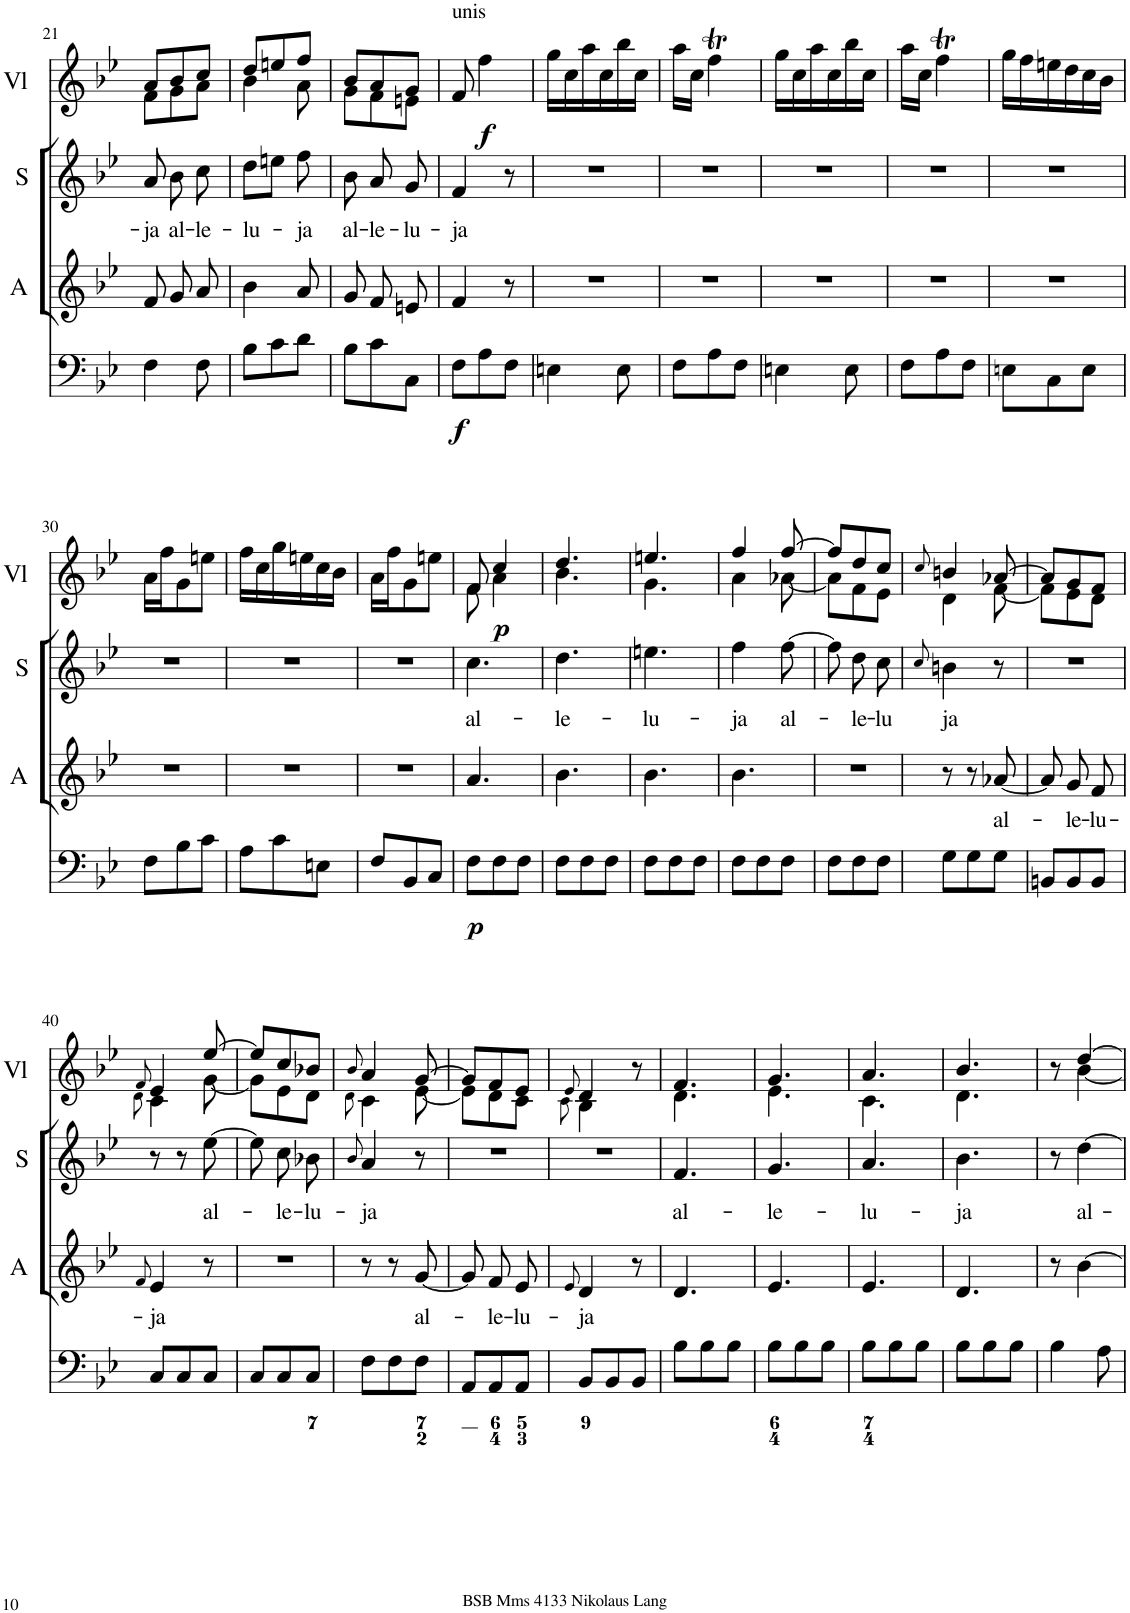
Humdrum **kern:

**kern	**dynam	**kern	**dynam	**kern	**dynam	**kern	**text	**kern	**text	**kern	**dynam
*part6	*part6	*part5	*part5	*part4	*part4	*part3	*part3	*part2	*part2	*part1	*part1
*staff6	*staff6	*staff5	*staff5	*staff4	*staff4	*staff3	*staff3	*staff2	*staff2	*staff1	*staff1
*I"Violin	*	*I"Violin	*	*I"Organ	*	*I"A	*	*I"S	*	*I"2 Violini	*
*I'Vln	*	*I'Vln	*	*	*	*I'A	*	*I'S	*	*I'Vl	*
!!LO:PB:g=z
*clefG2	*	*clefG2	*	*clefF4	*	*clefG2	*	*clefG2	*	*clefG2	*
*k[b-e-]	*	*k[b-e-]	*	*k[b-e-]	*	*k[b-e-]	*	*k[b-e-]	*	*k[b-e-]	*
*M3/8	*	*M3/8	*	*M3/8	*	*M3/8	*	*M3/8	*	*M3/8	*
=21	=21	=21	=21	=21	=21	=21	=21	=21	=21	=21	=21
!	!	!	!	!	!	!	!	!	!LO:LY:b	!	!
*	*	*	*	*	*	*	*	*	*	*^	*
8f/L	.	8a\L	.	4F\	.	8f/L	.	8a/	-ja	8a/L	8f\L	.
!	!	!	!	!	!	!	!	!	!LO:LY:b	!	!	!
8g/	.	8b-\	.	.	.	8g/	.	8b-\	al-	8b-/	8g\	.
!	!	!	!	!	!	!	!	!	!LO:LY:b	!	!	!
8a/J	.	8cc\J	.	8F\	.	8a/J	.	8cc\	-le-	8cc/J	8a\J	.
=22	=22	=22	=22	=22	=22	=22	=22	=22	=22	=22	=22	=22
!	!	!	!	!	!	!	!	!	!LO:LY:b	!	!	!
4b-	.	8dd\L	.	8B-\L	.	4b-\	.	8dd\L	-lu-	8dd/L	4b-\	.
.	.	8een\	.	8c\	.	.	.	8een\J	.	8een/	.	.
!	!	!	!	!	!	!	!	!	!LO:LY:b	!	!	!
8a	.	8ff\J	.	8d\J	.	8a/	.	8ff\	-ja	8ff/J	8a\	.
=23	=23	=23	=23	=23	=23	=23	=23	=23	=23	=23	=23	=23
!	!	!	!	!	!	!	!	!	!LO:LY:b	!	!	!
8g/L	.	8b-/L	.	8B-\L	.	8g/L	.	8b-\	al-	8b-/L	8g\L	.
!	!	!	!	!	!	!	!	!	!LO:LY:b	!	!	!
8f/	.	8a/	.	8c\	.	8f/	.	8a/	-le-	8a/	8f\	.
!	!	!	!	!	!	!	!	!	!LO:LY:b	!	!	!
8en/J	.	8g/J	.	8C\J	.	8en/J	.	8g/	-lu-	8g/J	8en\J	.
=24	=24	=24	=24	=24	=24	=24	=24	=24	=24	=24	=24	=24
!	!	!	!	!	!	!	!	!	!	!LO:TX:a:t=unis	!	!
!	!	!LO:TX:a:t=unis	!	!	!	!	!	!	!	!	!	!
!LO:TX:a:t=unis	!	!	!	!	!	!	!	!	!	!	!	!
!	!	!	!	!	!LO:DY:b	!	!	!	!LO:LY:b	!	!	!
*	*	*	*	*	*	*	*	*	*	*v	*v	*
8f	.	8f	.	8F\L	f	4f/	.	4f/	-ja	8f/	.
!	!LO:DY:b	!	!LO:DY:b	!	!	!	!	!	!	!	!LO:DY:b
4ff	f	4ff	f	8A\	.	.	.	.	.	4ff\	f
.	.	.	.	8F\J	.	8r	.	8r	.	.	.
=25	=25	=25	=25	=25	=25	=25	=25	=25	=25	=25	=25
16gg\LL	.	16gg\LL	.	4En\	.	4.r	.	4.r	.	16gg\LL	.
16cc\	.	16cc\	.	.	.	.	.	.	.	16cc\	.
16aa\	.	16aa\	.	.	.	.	.	.	.	16aa\	.
16cc\	.	16cc\	.	.	.	.	.	.	.	16cc\	.
16bb-\	.	16bb-\	.	8E\	.	.	.	.	.	16bb-\	.
16cc\JJ	.	16cc\JJ	.	.	.	.	.	.	.	16cc\JJ	.
=26	=26	=26	=26	=26	=26	=26	=26	=26	=26	=26	=26
16aa\LL	.	16aa\LL	.	8F\L	.	4.r	.	4.r	.	16aa\LL	.
16cc\JJ	.	16cc\JJ	.	.	.	.	.	.	.	16cc\JJ	.
4ffT	.	4ffT	.	8A\	.	.	.	.	.	4ffT\	.
.	.	.	.	8F\J	.	.	.	.	.	.	.
=27	=27	=27	=27	=27	=27	=27	=27	=27	=27	=27	=27
16gg\LL	.	16gg\LL	.	4En\	.	4.r	.	4.r	.	16gg\LL	.
16cc\	.	16cc\	.	.	.	.	.	.	.	16cc\	.
16aa\	.	16aa\	.	.	.	.	.	.	.	16aa\	.
16cc\	.	16cc\	.	.	.	.	.	.	.	16cc\	.
16bb-\	.	16bb-\	.	8E\	.	.	.	.	.	16bb-\	.
16cc\JJ	.	16cc\JJ	.	.	.	.	.	.	.	16cc\JJ	.
=28	=28	=28	=28	=28	=28	=28	=28	=28	=28	=28	=28
16aa\LL	.	16aa\LL	.	8F\L	.	4.r	.	4.r	.	16aa\LL	.
16cc\JJ	.	16cc\JJ	.	.	.	.	.	.	.	16cc\JJ	.
4ffT	.	4ffT	.	8A\	.	.	.	.	.	4ffT\	.
.	.	.	.	8F\J	.	.	.	.	.	.	.
=29	=29	=29	=29	=29	=29	=29	=29	=29	=29	=29	=29
16gg\LL	.	16gg\LL	.	8En\L	.	4.r	.	4.r	.	16gg\LL	.
16ff\	.	16ff\	.	.	.	.	.	.	.	16ff\	.
16een\	.	16een\	.	8C\	.	.	.	.	.	16een\	.
16dd\	.	16dd\	.	.	.	.	.	.	.	16dd\	.
16cc\	.	16cc\	.	8E\J	.	.	.	.	.	16cc\	.
16b-\JJ	.	16b-\JJ	.	.	.	.	.	.	.	16b-\JJ	.
!!LO:LB:g=z
=30	=30	=30	=30	=30	=30	=30	=30	=30	=30	=30	=30
16a\LL	.	16a\LL	.	8F\L	.	4.r	.	4.r	.	16a\LL	.
16ff\J	.	16ff\J	.	.	.	.	.	.	.	16ff\J	.
8g\	.	8g\	.	8B-\	.	.	.	.	.	8g\	.
8een\J	.	8een\J	.	8c\J	.	.	.	.	.	8een\J	.
=31	=31	=31	=31	=31	=31	=31	=31	=31	=31	=31	=31
16ff\LL	.	16ff\LL	.	8A\L	.	4.r	.	4.r	.	16ff\LL	.
16cc\	.	16cc\	.	.	.	.	.	.	.	16cc\	.
16gg\	.	16gg\	.	8c\	.	.	.	.	.	16gg\	.
16een\	.	16een\	.	.	.	.	.	.	.	16een\	.
16cc\	.	16cc\	.	8En\J	.	.	.	.	.	16cc\	.
16b-\JJ	.	16b-\JJ	.	.	.	.	.	.	.	16b-\JJ	.
=32	=32	=32	=32	=32	=32	=32	=32	=32	=32	=32	=32
16a\LL	.	16a\LL	.	8F/L	.	4.r	.	4.r	.	16a\LL	.
16ff\J	.	16ff\J	.	.	.	.	.	.	.	16ff\J	.
8g\	.	8g\	.	8BB-/	.	.	.	.	.	8g\	.
8een\J	.	8een\J	.	8C/J	.	.	.	.	.	8een\J	.
=33	=33	=33	=33	=33	=33	=33	=33	=33	=33	=33	=33
!	!	!	!	!	!LO:DY:b	!	!	!	!LO:LY:b	!	!
*	*	*	*	*	*	*	*	*	*	*^	*
8f	.	8f	.	8F\L	p	4.a/	.	4.cc\	al-	8f/	8f\	.
!	!	!	!LO:DY:b	!	!	!	!	!	!	!	!	!LO:DY:b
4a	.	4cc	p	8F\	.	.	.	.	.	4cc/	4a\	p
.	.	.	.	8F\J	.	.	.	.	.	.	.	.
=34	=34	=34	=34	=34	=34	=34	=34	=34	=34	=34	=34	=34
!	!	!	!	!	!	!	!	!	!LO:LY:b	!	!	!
4.b-	.	4.dd	.	8F\L	.	4.b-\	.	4.dd\	-le-	4.dd/	4.b-\	.
.	.	.	.	8F\	.	.	.	.	.	.	.	.
.	.	.	.	8F\J	.	.	.	.	.	.	.	.
=35	=35	=35	=35	=35	=35	=35	=35	=35	=35	=35	=35	=35
!	!	!	!	!	!	!	!	!	!LO:LY:b	!	!	!
4.g	.	4.een	.	8F\L	.	4.b-\	.	4.een\	-lu-	4.een/	4.g\	.
.	.	.	.	8F\	.	.	.	.	.	.	.	.
.	.	.	.	8F\J	.	.	.	.	.	.	.	.
=36	=36	=36	=36	=36	=36	=36	=36	=36	=36	=36	=36	=36
!	!	!	!	!	!	!	!	!	!LO:LY:b	!	!	!
4a	.	4ff	.	8F\L	.	4.b-\	.	4ff\	-ja	4ff/	4a\	.
.	.	.	.	8F\	.	.	.	.	.	.	.	.
!	!	!	!	!	!	!	!	!	!LO:LY:b	!	!	!
8r	.	[8ff	.	8F\J	.	.	.	[8ff\	al-	[8ff/	[8a-X\	.
=37	=37	=37	=37	=37	=37	=37	=37	=37	=37	=37	=37	=37
8r	.	8ff\L]	.	8F\L	.	4.r	.	8ff\]	.	8ff/L]	8a-\L]	.
!	!	!	!	!	!	!	!	!	!LO:LY:b	!	!	!
8f/L	.	8dd\	.	8F\	.	.	.	8dd\	-le-	8dd/	8f\	.
!	!	!	!	!	!	!	!	!	!LO:LY:b	!	!	!
8e-/J	.	8cc\J	.	8F\J	.	.	.	8cc\	-lu	8cc/J	8e-\J	.
=38	=38	=38	=38	=38	=38	=38	=38	=38	=38	=38	=38	=38
.	.	8qcc	.	.	.	.	.	8qcc/	.	8qcc/	.	.
!	!	!	!	!	!	!	!	!	!LO:LY:b	!	!	!
4d	.	4bn	.	8G\L	.	8r	.	4bn\	ja	4bn/	4d\	.
.	.	.	.	8G\	.	8r	.	.	.	.	.	.
!	!	!	!	!	!	!	!LO:LY:b	!	!	!	!	!
8r	.	[8a-X	.	8G\J	.	[8a-X/	al-	8r	.	[8a-X/	[8f\	.
=39	=39	=39	=39	=39	=39	=39	=39	=39	=39	=39	=39	=39
8r	.	8a-/L]	.	8BBn/L	.	8a-/L]	.	4.r	.	8a-/L]	8f\L]	.
!	!	!	!	!	!	!	!LO:LY:b	!	!	!	!	!
8e-/L	.	8g/	.	8BB/	.	8g/	-le-	.	.	8g/	8e-\	.
!	!	!	!	!	!	!	!LO:LY:b	!	!	!	!	!
8d/J	.	8f/J	.	8BB/J	.	8f/J	-lu-	.	.	8f/J	8d\J	.
!!LO:LB:g=z	!!
=40	=40	=40	=40	=40	=40	=40	=40	=40	=40	=40	=40	=40
8qd	.	8qf	.	.	.	8qf/	.	.	.	8qf/	8qd\	.
!	!	!	!	!	!	!	!LO:LY:b	!	!	!	!	!
4c	.	4e-	.	8C/L	.	4e-/	-ja	8r	.	4e-/	4c\	.
.	.	.	.	8C/	.	.	.	8r	.	.	.	.
!	!	!	!	!	!	!	!	!	!LO:LY:b	!	!	!
[8g	.	[8ee-	.	8C/J	.	8r	.	[8ee-\	al-	[8ee-/	[8g\	.
=41	=41	=41	=41	=41	=41	=41	=41	=41	=41	=41	=41	=41
8g/L]	.	8ee-\L]	.	8C/L	.	4.r	.	8ee-\]	.	8ee-/L]	8g\L]	.
!	!	!	!	!	!	!	!	!	!LO:LY:b	!	!	!
8e-/	.	8cc\	.	8C/	.	.	.	8cc\	-le-	8cc/	8e-\	.
!	!	!	!	!	!	!	!	!	!LO:LY:b	!	!	!
8d/J	.	8b-X\J	.	8C/J	.	.	.	8b-X\	-lu-	8b-X/J	8d\J	.
=42	=42	=42	=42	=42	=42	=42	=42	=42	=42	=42	=42	=42
8qd	.	8qb-	.	.	.	.	.	8qb-/	.	8qb-/	8qd\	.
!	!	!	!	!	!	!	!	!	!LO:LY:b	!	!	!
4c	.	4a	.	8F\L	.	8r	.	4a/	-ja	4a/	4c\	.
.	.	.	.	8F\	.	8r	.	.	.	.	.	.
!	!	!	!	!	!	!	!LO:LY:b	!	!	!	!	!
[8e-	.	[8g	.	8F\J	.	[8g/	al-	8r	.	[8g/	[8e-\	.
=43	=43	=43	=43	=43	=43	=43	=43	=43	=43	=43	=43	=43
8e-/L]	.	8g/L]	.	8AA/L	.	8g/L]	.	4.r	.	8g/L]	8e-\L]	.
!	!	!	!	!	!	!	!LO:LY:b	!	!	!	!	!
8d/	.	8f/	.	8AA/	.	8f/	-le-	.	.	8f/	8d\	.
!	!	!	!	!	!	!	!LO:LY:b	!	!	!	!	!
8c/J	.	8e-/J	.	8AA/J	.	8e-/J	-lu-	.	.	8e-/J	8c\J	.
=44	=44	=44	=44	=44	=44	=44	=44	=44	=44	=44	=44	=44
8qc	.	8qe-	.	.	.	8qe-/	.	.	.	8qe-/	8qc\	.
!	!	!	!	!	!	!	!LO:LY:b	!	!	!	!	!
4B-	.	4d	.	8BB-/L	.	4d/	-ja	4.r	.	4d/	4B-\	.
.	.	.	.	8BB-/	.	.	.	.	.	.	.	.
8r	.	8r	.	8BB-/J	.	8r	.	.	.	8r	8ryy	.
=45	=45	=45	=45	=45	=45	=45	=45	=45	=45	=45	=45	=45
!	!	!	!	!	!	!	!	!	!LO:LY:b	!	!	!
4.d	.	4.f	.	8B-\L	.	4.d/	.	4.f/	al-	4.f/	4.d\	.
.	.	.	.	8B-\	.	.	.	.	.	.	.	.
.	.	.	.	8B-\J	.	.	.	.	.	.	.	.
=46	=46	=46	=46	=46	=46	=46	=46	=46	=46	=46	=46	=46
!	!	!	!	!	!	!	!	!	!LO:LY:b	!	!	!
4.e-	.	4.g	.	8B-\L	.	4.e-/	.	4.g/	-le-	4.g/	4.e-\	.
.	.	.	.	8B-\	.	.	.	.	.	.	.	.
.	.	.	.	8B-\J	.	.	.	.	.	.	.	.
=47	=47	=47	=47	=47	=47	=47	=47	=47	=47	=47	=47	=47
!	!	!	!	!	!	!	!	!	!LO:LY:b	!	!	!
4.c	.	4.a	.	8B-\L	.	4.e-/	.	4.a/	-lu-	4.a/	4.c\	.
.	.	.	.	8B-\	.	.	.	.	.	.	.	.
.	.	.	.	8B-\J	.	.	.	.	.	.	.	.
=48	=48	=48	=48	=48	=48	=48	=48	=48	=48	=48	=48	=48
!	!	!	!	!	!	!	!	!	!LO:LY:b	!	!	!
4.d	.	4.b-	.	8B-\L	.	4.d/	.	4.b-\	-ja	4.b-/	4.d\	.
.	.	.	.	8B-\	.	.	.	.	.	.	.	.
.	.	.	.	8B-\J	.	.	.	.	.	.	.	.
=49	=49	=49	=49	=49	=49	=49	=49	=49	=49	=49	=49	=49
8r	.	8r	.	4B-\	.	8r	.	8r	.	8r	8ryy	.
!	!	!	!	!	!	!	!	!	!LO:LY:b	!	!	!
[4b-	.	[4dd	.	.	.	[4b-\	.	[4dd\	al-	[4dd/	[4b-\	.
.	.	.	.	8A\	.	.	.	.	.	.	.	.
*	*	*	*	*	*	*	*	*	*	*v	*v	*
=	=	=	=	=	=	=	=	=	=	=	=
*-	*-	*-	*-	*-	*-	*-	*-	*-	*-	*-	*-
